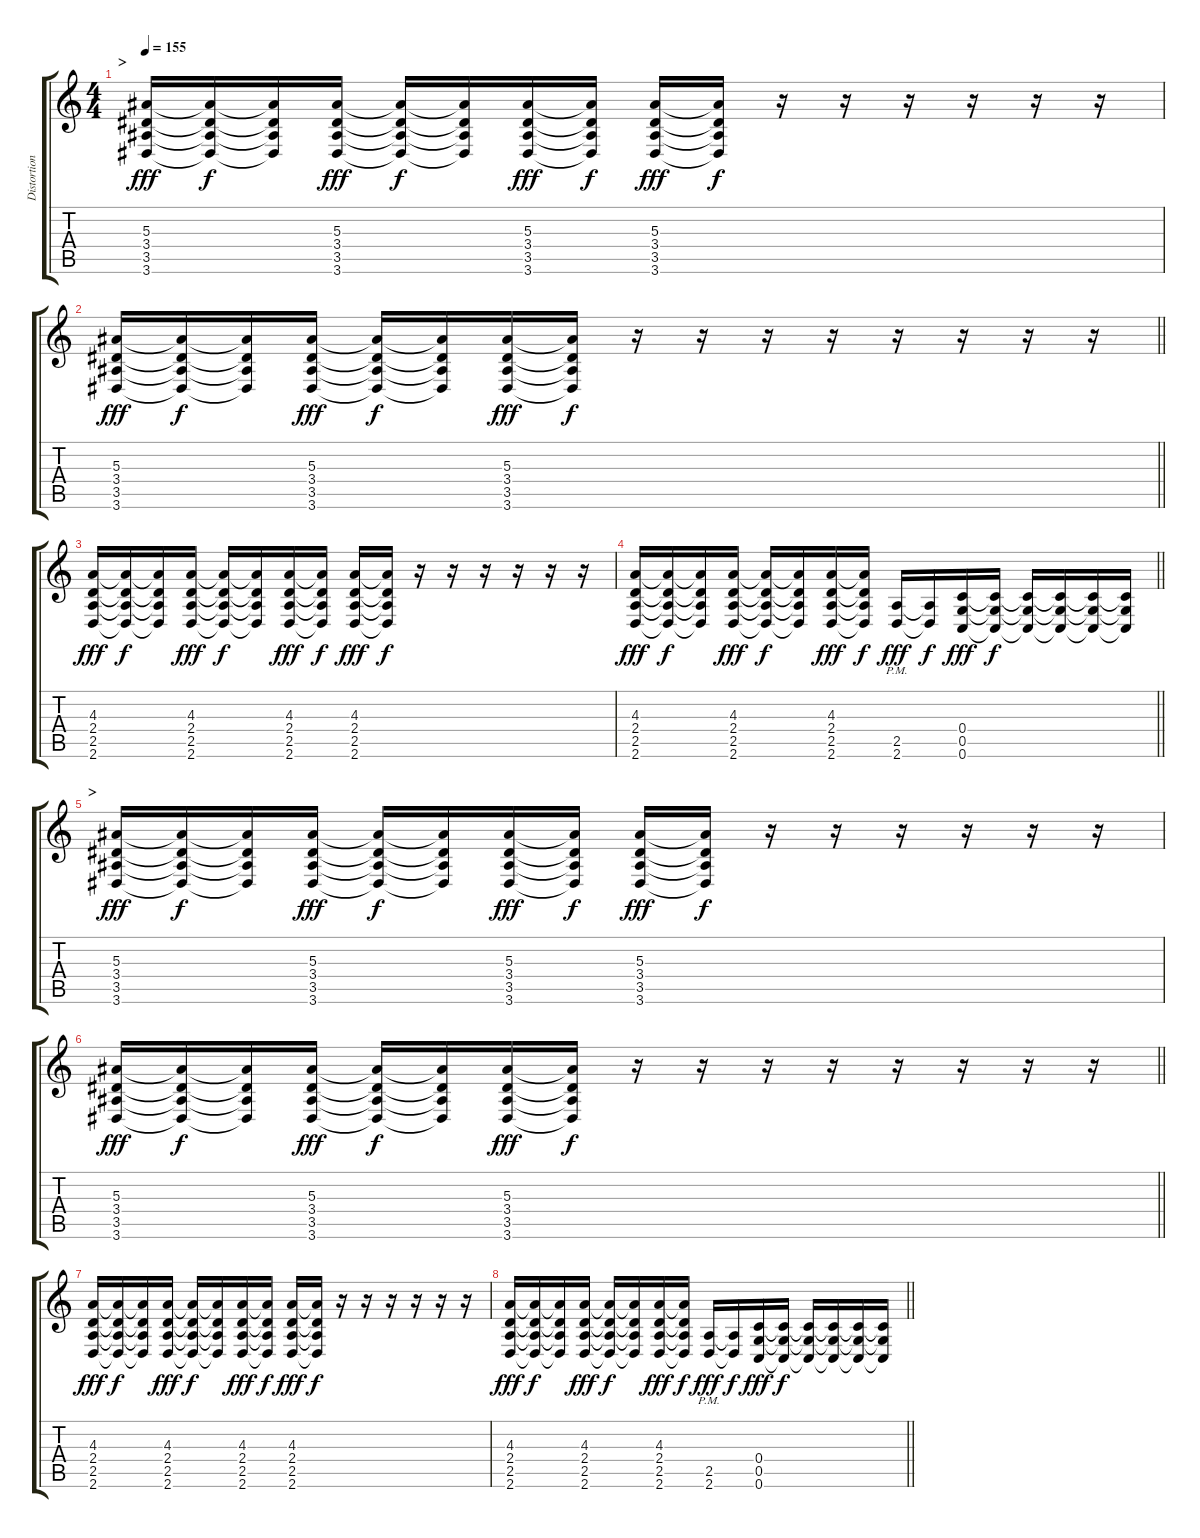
\track ("Distortion Right" "Distortion") {instrument overdrivenguitar}
\staff {score tabs}
\tuning (D4 A3 F3 C3 G2 C2) {hide}
\ts (4 4)
\section ("" ">")
\tempo 155
\clef g2
\ks c
(5.3 3.4 3.5 3.6).16{dy fff} (5.3{t} 3.4{t} 3.5{t} 3.6{t}).16{dy f} (5.3{t} 3.4{t} 3.5{t} 3.6{t}).16 (5.3 3.4 3.5 3.6).16{dy fff} (5.3{t} 3.4{t} 3.5{t} 3.6{t}).16{dy f} (5.3{t} 3.4{t} 3.5{t} 3.6{t}).16 (5.3 3.4 3.5 3.6).16{dy fff} (5.3{t} 3.4{t} 3.5{t} 3.6{t}).16{dy f} (5.3 3.4 3.5 3.6).16{dy fff} (5.3{t} 3.4{t} 3.5{t} 3.6{t}).16{dy f} r.16 r.16 r.16 r.16 r.16 r.16 |
\barLineRight lightlight
(5.3 3.4 3.5 3.6).16{dy fff} (5.3{t} 3.4{t} 3.5{t} 3.6{t}).16{dy f} (5.3{t} 3.4{t} 3.5{t} 3.6{t}).16 (5.3 3.4 3.5 3.6).16{dy fff} (5.3{t} 3.4{t} 3.5{t} 3.6{t}).16{dy f} (5.3{t} 3.4{t} 3.5{t} 3.6{t}).16 (5.3 3.4 3.5 3.6).16{dy fff} (5.3{t} 3.4{t} 3.5{t} 3.6{t}).16{dy f} r.16 r.16 r.16 r.16 r.16 r.16 r.16 r.16 |
(4.3 2.4 2.5 2.6).16{dy fff} (4.3{t} 2.4{t} 2.5{t} 2.6{t}).16{dy f} (4.3{t} 2.4{t} 2.5{t} 2.6{t}).16 (4.3 2.4 2.5 2.6).16{dy fff} (4.3{t} 2.4{t} 2.5{t} 2.6{t}).16{dy f} (4.3{t} 2.4{t} 2.5{t} 2.6{t}).16 (4.3 2.4 2.5 2.6).16{dy fff} (4.3{t} 2.4{t} 2.5{t} 2.6{t}).16{dy f} (4.3 2.4 2.5 2.6).16{dy fff} (4.3{t} 2.4{t} 2.5{t} 2.6{t}).16{dy f} r.16 r.16 r.16 r.16 r.16 r.16 |
\barLineRight lightlight
(4.3 2.4 2.5 2.6).16{dy fff} (4.3{t} 2.4{t} 2.5{t} 2.6{t}).16{dy f} (4.3{t} 2.4{t} 2.5{t} 2.6{t}).16 (4.3 2.4 2.5 2.6).16{dy fff} (4.3{t} 2.4{t} 2.5{t} 2.6{t}).16{dy f} (4.3{t} 2.4{t} 2.5{t} 2.6{t}).16 (4.3 2.4 2.5 2.6).16{dy fff} (4.3{t} 2.4{t} 2.5{t} 2.6{t}).16{dy f} (2.5{pm} 2.6{pm}).16{dy fff} (2.5{t} 2.6{t}).16{dy f} (0.4 0.5 0.6).16{dy fff} (0.4{t} 0.5{t} 0.6{t}).16{dy f} (0.4{t} 0.5{t} 0.6{t}).16 (0.4{t} 0.5{t} 0.6{t}).16 (0.4{t} 0.5{t} 0.6{t}).16 (0.4{t} 0.5{t} 0.6{t}).16 |
\section ("" ">")
(5.3 3.4 3.5 3.6).16{dy fff} (5.3{t} 3.4{t} 3.5{t} 3.6{t}).16{dy f} (5.3{t} 3.4{t} 3.5{t} 3.6{t}).16 (5.3 3.4 3.5 3.6).16{dy fff} (5.3{t} 3.4{t} 3.5{t} 3.6{t}).16{dy f} (5.3{t} 3.4{t} 3.5{t} 3.6{t}).16 (5.3 3.4 3.5 3.6).16{dy fff} (5.3{t} 3.4{t} 3.5{t} 3.6{t}).16{dy f} (5.3 3.4 3.5 3.6).16{dy fff} (5.3{t} 3.4{t} 3.5{t} 3.6{t}).16{dy f} r.16 r.16 r.16 r.16 r.16 r.16 |
\barLineRight lightlight
(5.3 3.4 3.5 3.6).16{dy fff} (5.3{t} 3.4{t} 3.5{t} 3.6{t}).16{dy f} (5.3{t} 3.4{t} 3.5{t} 3.6{t}).16 (5.3 3.4 3.5 3.6).16{dy fff} (5.3{t} 3.4{t} 3.5{t} 3.6{t}).16{dy f} (5.3{t} 3.4{t} 3.5{t} 3.6{t}).16 (5.3 3.4 3.5 3.6).16{dy fff} (5.3{t} 3.4{t} 3.5{t} 3.6{t}).16{dy f} r.16 r.16 r.16 r.16 r.16 r.16 r.16 r.16 |
(4.3 2.4 2.5 2.6).16{dy fff} (4.3{t} 2.4{t} 2.5{t} 2.6{t}).16{dy f} (4.3{t} 2.4{t} 2.5{t} 2.6{t}).16 (4.3 2.4 2.5 2.6).16{dy fff} (4.3{t} 2.4{t} 2.5{t} 2.6{t}).16{dy f} (4.3{t} 2.4{t} 2.5{t} 2.6{t}).16 (4.3 2.4 2.5 2.6).16{dy fff} (4.3{t} 2.4{t} 2.5{t} 2.6{t}).16{dy f} (4.3 2.4 2.5 2.6).16{dy fff} (4.3{t} 2.4{t} 2.5{t} 2.6{t}).16{dy f} r.16 r.16 r.16 r.16 r.16 r.16 |
\barLineRight lightlight
(4.3 2.4 2.5 2.6).16{dy fff} (4.3{t} 2.4{t} 2.5{t} 2.6{t}).16{dy f} (4.3{t} 2.4{t} 2.5{t} 2.6{t}).16 (4.3 2.4 2.5 2.6).16{dy fff} (4.3{t} 2.4{t} 2.5{t} 2.6{t}).16{dy f} (4.3{t} 2.4{t} 2.5{t} 2.6{t}).16 (4.3 2.4 2.5 2.6).16{dy fff} (4.3{t} 2.4{t} 2.5{t} 2.6{t}).16{dy f} (2.5{pm} 2.6{pm}).16{dy fff} (2.5{t} 2.6{t}).16{dy f} (0.4 0.5 0.6).16{dy fff} (0.4{t} 0.5{t} 0.6{t}).16{dy f} (0.4{t} 0.5{t} 0.6{t}).16 (0.4{t} 0.5{t} 0.6{t}).16 (0.4{t} 0.5{t} 0.6{t}).16 (0.4{t} 0.5{t} 0.6{t}).16
